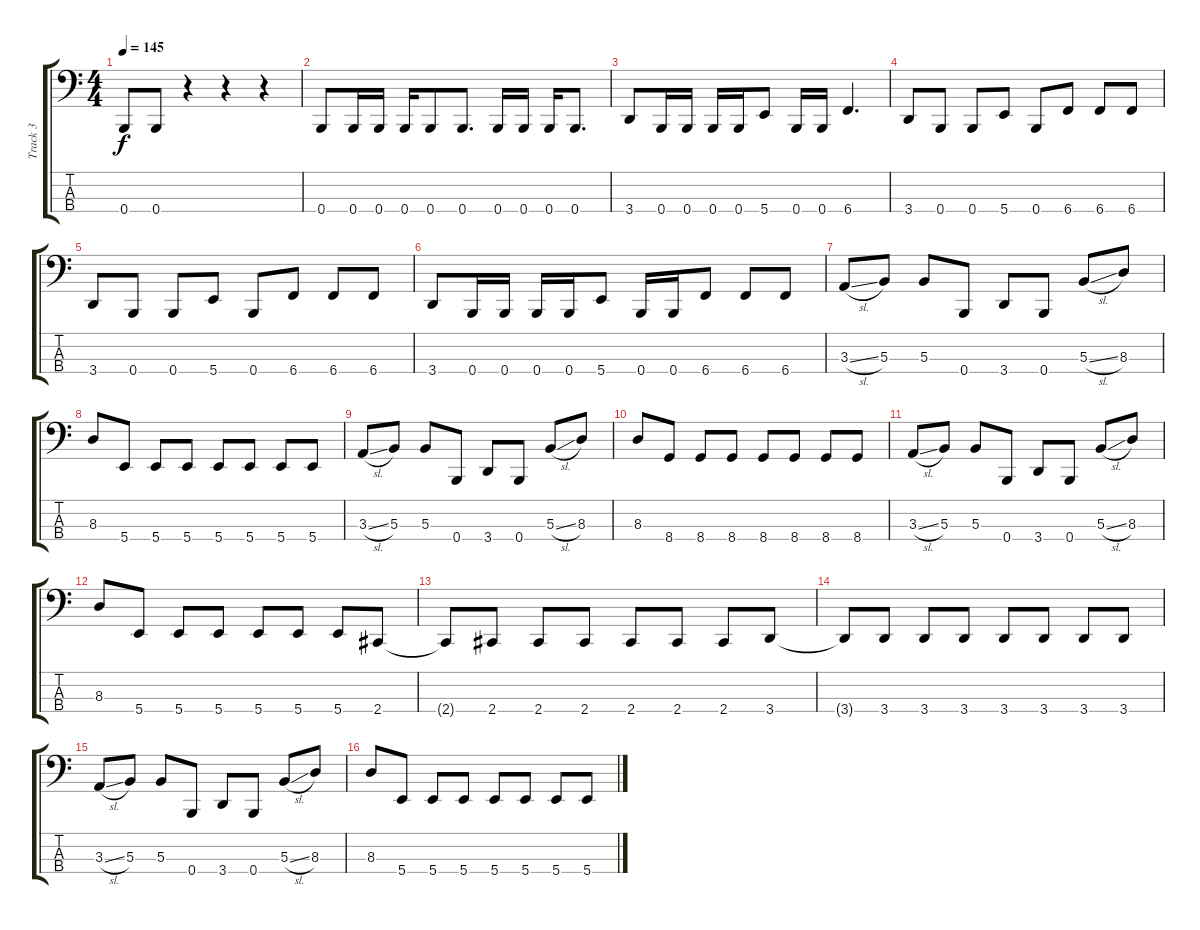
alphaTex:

\track ("Track 3" "Track 3") {instrument electricbasspick}
\staff {score tabs}
\tuning (E2 B1 Gb1 B0) {hide}
\ts (4 4)
\tempo 145
\clef f4
\ks c
0.4{t}.8{dy f} 0.4.8 r.4 r.4 r.4 |
0.4.8 0.4.16 0.4.16 0.4.16 0.4.8 0.4.8{d} 0.4.16 0.4.16 0.4.16 0.4.8{d} |
3.4.8 0.4.16 0.4.16 0.4.16 0.4.16 5.4.8 0.4.16 0.4.16 6.4.4{d} |
3.4.8 0.4.8 0.4.8 5.4.8 0.4.8 6.4.8 6.4.8 6.4.8 |
3.4.8 0.4.8 0.4.8 5.4.8 0.4.8 6.4.8 6.4.8 6.4.8 |
3.4.8 0.4.16 0.4.16 0.4.16 0.4.16 5.4.8 0.4.16 0.4.16 6.4.8 6.4.8 6.4.8 |
3.3{sl}.8 5.3.8 5.3.8 0.4.8 3.4.8 0.4.8 5.3{sl}.8 8.3.8 |
8.3.8 5.4.8 5.4.8 5.4.8 5.4.8 5.4.8 5.4.8 5.4.8 |
3.3{sl}.8 5.3.8 5.3.8 0.4.8 3.4.8 0.4.8 5.3{sl}.8 8.3.8 |
8.3.8 8.4.8 8.4.8 8.4.8 8.4.8 8.4.8 8.4.8 8.4.8 |
3.3{sl}.8 5.3.8 5.3.8 0.4.8 3.4.8 0.4.8 5.3{sl}.8 8.3.8 |
8.3.8 5.4.8 5.4.8 5.4.8 5.4.8 5.4.8 5.4.8 2.4.8 |
2.4{t}.8 2.4.8 2.4.8 2.4.8 2.4.8 2.4.8 2.4.8 3.4.8 |
3.4{t}.8 3.4.8 3.4.8 3.4.8 3.4.8 3.4.8 3.4.8 3.4.8 |
3.3{sl}.8 5.3.8 5.3.8 0.4.8 3.4.8 0.4.8 5.3{sl}.8 8.3.8 |
8.3.8 5.4.8 5.4.8 5.4.8 5.4.8 5.4.8 5.4.8 5.4.8
